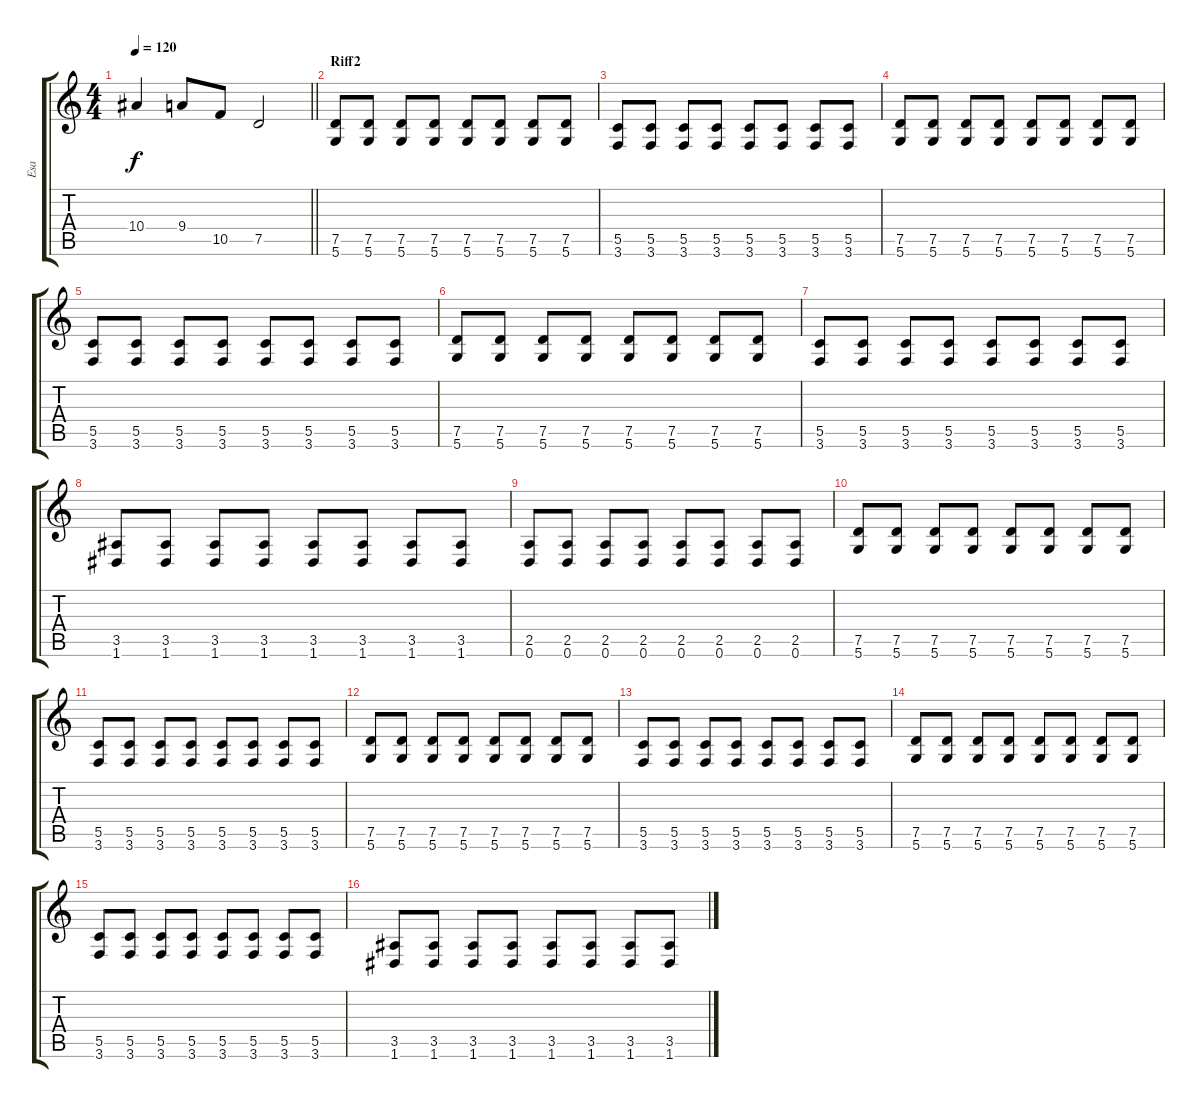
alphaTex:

\track ("Esa" "Esa") {instrument distortionguitar}
\staff {score tabs}
\tuning (D4 A3 F3 C3 G2 D2) {hide}
\ts (4 4)
\tempo 120
\clef g2
\barLineRight lightlight
\ks c
10.4.4{dy f} 9.4.8 10.5.8 7.5.2 |
\section ("" "Riff2")
(7.5 5.6).8 (7.5 5.6).8 (7.5 5.6).8 (7.5 5.6).8 (7.5 5.6).8 (7.5 5.6).8 (7.5 5.6).8 (7.5 5.6).8 |
(5.5 3.6).8 (5.5 3.6).8 (5.5 3.6).8 (5.5 3.6).8 (5.5 3.6).8 (5.5 3.6).8 (5.5 3.6).8 (5.5 3.6).8 |
(7.5 5.6).8 (7.5 5.6).8 (7.5 5.6).8 (7.5 5.6).8 (7.5 5.6).8 (7.5 5.6).8 (7.5 5.6).8 (7.5 5.6).8 |
(5.5 3.6).8 (5.5 3.6).8 (5.5 3.6).8 (5.5 3.6).8 (5.5 3.6).8 (5.5 3.6).8 (5.5 3.6).8 (5.5 3.6).8 |
(7.5 5.6).8 (7.5 5.6).8 (7.5 5.6).8 (7.5 5.6).8 (7.5 5.6).8 (7.5 5.6).8 (7.5 5.6).8 (7.5 5.6).8 |
(5.5 3.6).8 (5.5 3.6).8 (5.5 3.6).8 (5.5 3.6).8 (5.5 3.6).8 (5.5 3.6).8 (5.5 3.6).8 (5.5 3.6).8 |
(3.5 1.6).8 (3.5 1.6).8 (3.5 1.6).8 (3.5 1.6).8 (3.5 1.6).8 (3.5 1.6).8 (3.5 1.6).8 (3.5 1.6).8 |
(2.5 0.6).8 (2.5 0.6).8 (2.5 0.6).8 (2.5 0.6).8 (2.5 0.6).8 (2.5 0.6).8 (2.5 0.6).8 (2.5 0.6).8 |
(7.5 5.6).8 (7.5 5.6).8 (7.5 5.6).8 (7.5 5.6).8 (7.5 5.6).8 (7.5 5.6).8 (7.5 5.6).8 (7.5 5.6).8 |
(5.5 3.6).8 (5.5 3.6).8 (5.5 3.6).8 (5.5 3.6).8 (5.5 3.6).8 (5.5 3.6).8 (5.5 3.6).8 (5.5 3.6).8 |
(7.5 5.6).8 (7.5 5.6).8 (7.5 5.6).8 (7.5 5.6).8 (7.5 5.6).8 (7.5 5.6).8 (7.5 5.6).8 (7.5 5.6).8 |
(5.5 3.6).8 (5.5 3.6).8 (5.5 3.6).8 (5.5 3.6).8 (5.5 3.6).8 (5.5 3.6).8 (5.5 3.6).8 (5.5 3.6).8 |
(7.5 5.6).8 (7.5 5.6).8 (7.5 5.6).8 (7.5 5.6).8 (7.5 5.6).8 (7.5 5.6).8 (7.5 5.6).8 (7.5 5.6).8 |
(5.5 3.6).8 (5.5 3.6).8 (5.5 3.6).8 (5.5 3.6).8 (5.5 3.6).8 (5.5 3.6).8 (5.5 3.6).8 (5.5 3.6).8 |
(3.5 1.6).8 (3.5 1.6).8 (3.5 1.6).8 (3.5 1.6).8 (3.5 1.6).8 (3.5 1.6).8 (3.5 1.6).8 (3.5 1.6).8
